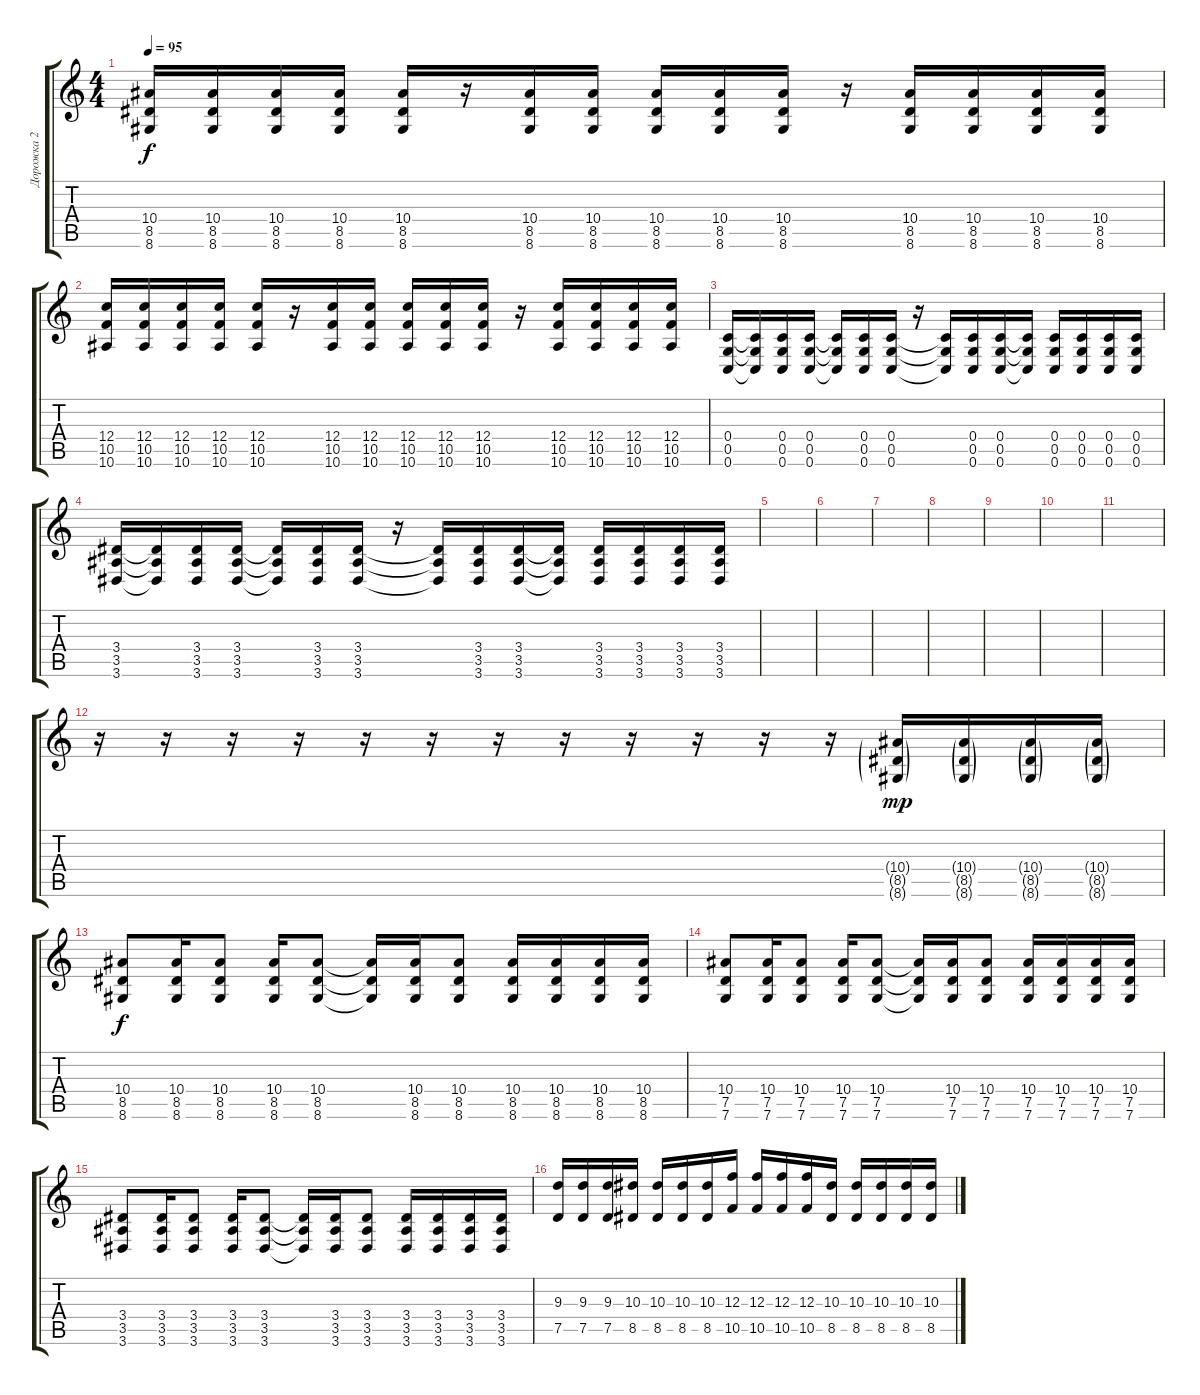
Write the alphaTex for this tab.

\track ("Дорожка 2" "Дорожка 2") {instrument distortionguitar}
\staff {score tabs}
\tuning (D4 A3 F3 C3 G2 C2) {hide}
\ts (4 4)
\tempo 95
\clef g2
\ks c
(10.4 8.5 8.6).16{dy f} (10.4 8.5 8.6).16 (10.4 8.5 8.6).16 (10.4 8.5 8.6).16 (10.4 8.5 8.6).16 r.16 (10.4 8.5 8.6).16 (10.4 8.5 8.6).16 (10.4 8.5 8.6).16 (10.4 8.5 8.6).16 (10.4 8.5 8.6).16 r.16 (10.4 8.5 8.6).16 (10.4 8.5 8.6).16 (10.4 8.5 8.6).16 (10.4 8.5 8.6).16 |
(12.4 10.5 10.6).16 (12.4 10.5 10.6).16 (12.4 10.5 10.6).16 (12.4 10.5 10.6).16 (12.4 10.5 10.6).16 r.16 (12.4 10.5 10.6).16 (12.4 10.5 10.6).16 (12.4 10.5 10.6).16 (12.4 10.5 10.6).16 (12.4 10.5 10.6).16 r.16 (12.4 10.5 10.6).16 (12.4 10.5 10.6).16 (12.4 10.5 10.6).16 (12.4 10.5 10.6).16 |
(0.4 0.5 0.6).16 (0.4{t} 0.5{t} 0.6{t}).16 (0.4 0.5 0.6).16 (0.4 0.5 0.6).16 (0.4{t} 0.5{t} 0.6{t}).16 (0.4 0.5 0.6).16 (0.4 0.5 0.6).16 r.16 (0.4{t} 0.5{t} 0.6{t}).16 (0.4 0.5 0.6).16 (0.4 0.5 0.6).16 (0.4{t} 0.5{t} 0.6{t}).16 (0.4 0.5 0.6).16 (0.4 0.5 0.6).16 (0.4 0.5 0.6).16 (0.4 0.5 0.6).16 |
(3.4 3.5 3.6).16 (3.4{t} 3.5{t} 3.6{t}).16 (3.4 3.5 3.6).16 (3.4 3.5 3.6).16 (3.4{t} 3.5{t} 3.6{t}).16 (3.4 3.5 3.6).16 (3.4 3.5 3.6).16 r.16 (3.4{t} 3.5{t} 3.6{t}).16 (3.4 3.5 3.6).16 (3.4 3.5 3.6).16 (3.4{t} 3.5{t} 3.6{t}).16 (3.4 3.5 3.6).16 (3.4 3.5 3.6).16 (3.4 3.5 3.6).16 (3.4 3.5 3.6).16 |
|
|
|
|
|
|
|
r.16 r.16 r.16 r.16 r.16 r.16 r.16 r.16 r.16 r.16 r.16 r.16 (10.4{g} 8.5{g} 8.6{g}).16{dy mp} (10.4{g} 8.5{g} 8.6{g}).16 (10.4{g} 8.5{g} 8.6{g}).16 (10.4{g} 8.5{g} 8.6{g}).16 |
(10.4 8.5 8.6).8{dy f} (10.4 8.5 8.6).16 (10.4 8.5 8.6).8 (10.4 8.5 8.6).16 (10.4 8.5 8.6).8 (10.4{t} 8.5{t} 8.6{t}).16 (10.4 8.5 8.6).16 (10.4 8.5 8.6).8 (10.4 8.5 8.6).16 (10.4 8.5 8.6).16 (10.4 8.5 8.6).16 (10.4 8.5 8.6).16 |
(10.4 7.5 7.6).8 (10.4 7.5 7.6).16 (10.4 7.5 7.6).8 (10.4 7.5 7.6).16 (10.4 7.5 7.6).8 (10.4{t} 7.5{t} 7.6{t}).16 (10.4 7.5 7.6).16 (10.4 7.5 7.6).8 (10.4 7.5 7.6).16 (10.4 7.5 7.6).16 (10.4 7.5 7.6).16 (10.4 7.5 7.6).16 |
(3.4 3.5 3.6).8 (3.4 3.5 3.6).16 (3.4 3.5 3.6).8 (3.4 3.5 3.6).16 (3.4 3.5 3.6).8 (3.4{t} 3.5{t} 3.6{t}).16 (3.4 3.5 3.6).16 (3.4 3.5 3.6).8 (3.4 3.5 3.6).16 (3.4 3.5 3.6).16 (3.4 3.5 3.6).16 (3.4 3.5 3.6).16 |
(9.3 7.5).16 (9.3 7.5).16 (9.3 7.5).16 (10.3 8.5).16 (10.3 8.5).16 (10.3 8.5).16 (10.3 8.5).16 (12.3 10.5).16 (12.3 10.5).16 (12.3 10.5).16 (12.3 10.5).16 (10.3 8.5).16 (10.3 8.5).16 (10.3 8.5).16 (10.3 8.5).16 (10.3 8.5).16
